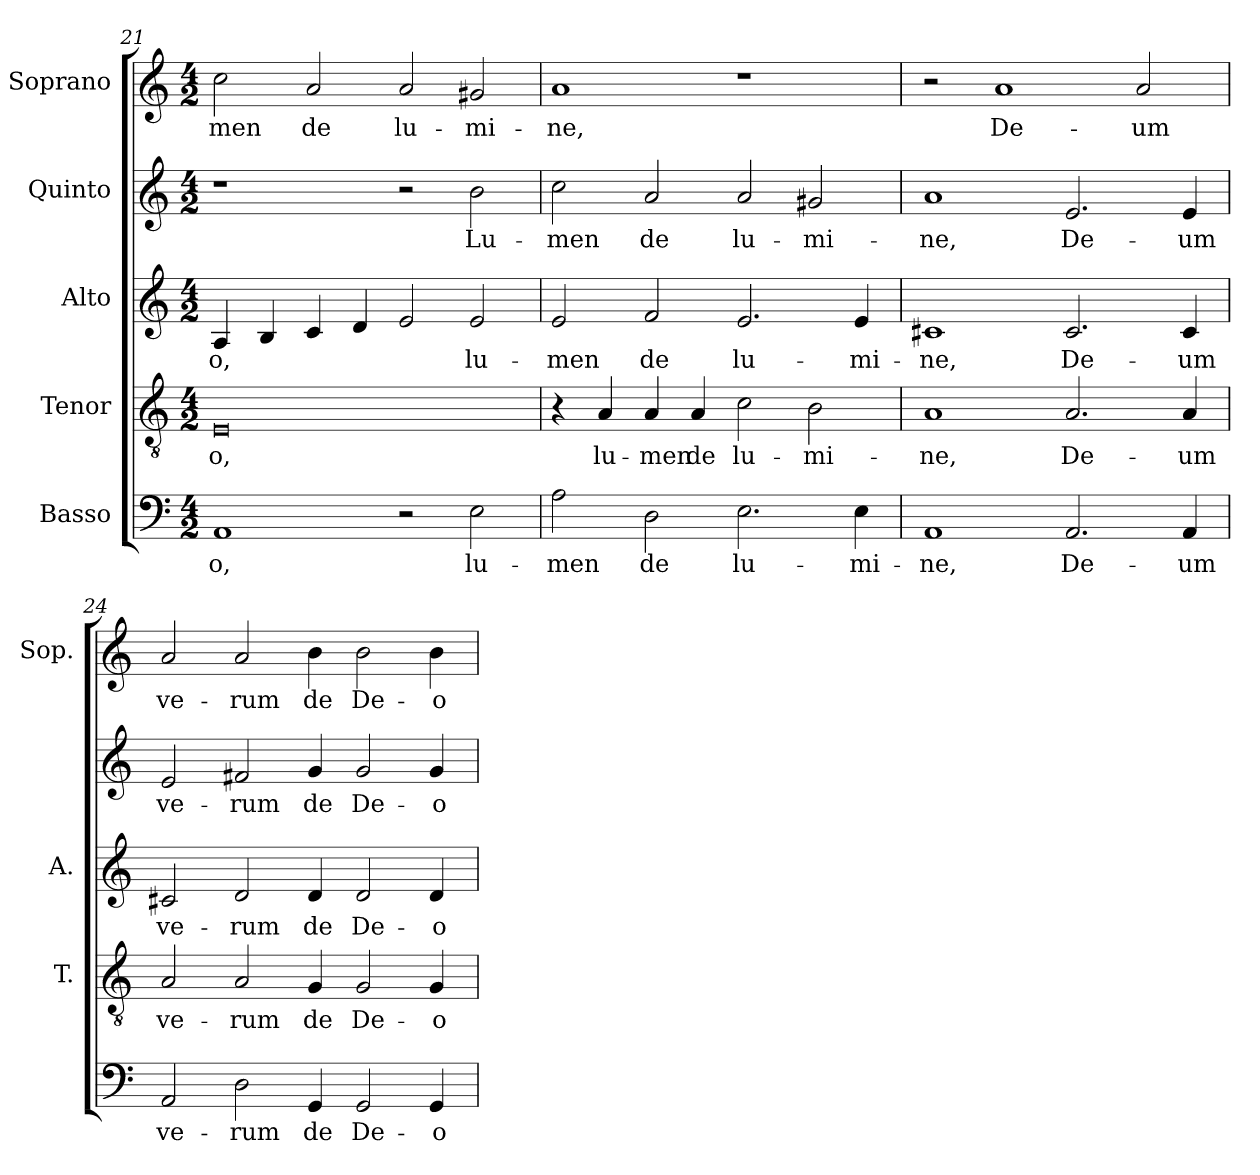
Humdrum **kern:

**kern	**text	**kern	**text	**kern	**text	**kern	**text	**kern	**text
*part5	*part5	*part4	*part4	*part3	*part3	*part2	*part2	*part1	*part1
*staff5	*staff5	*staff4	*staff4	*staff3	*staff3	*staff2	*staff2	*staff1	*staff1
*I"Basso	*	*I"Tenor	*	*I"Alto	*	*I"Quinto	*	*I"Soprano	*
*	*	*I'T.	*	*I'A.	*	*	*	*I'Sop.	*
*clefF4	*	*clefGv2	*	*clefG2	*	*clefG2	*	*clefG2	*
*	*	*ITrd7c12	*	*	*	*	*	*	*
*k[]	*	*k[]	*	*k[]	*	*k[]	*	*k[]	*
*C:	*	*C:	*	*C:	*	*C:	*	*C:	*
*M4/2	*	*M4/2	*	*M4/2	*	*M4/2	*	*M4/2	*
=21	=21	=21	=21	=21	=21	=21	=21	=21	=21
!	!LO:LY:b:color=#000000	!	!	!	!	!	!	!	!
!	!	!	!LO:LY:b:color=#000000	!	!	!	!	!	!
!	!	!	!	!	!LO:LY:b:color=#000000	!	!	!	!
!	!	!	!	!	!	!	!	!	!LO:LY:b:color=#000000
1AAi	-o,	0EEi	-o,	4Ai/	-o,	1r	.	2cci\	-men
.	.	.	.	4Bi/	.	.	.	.	.
!	!	!	!	!	!	!	!	!	!LO:LY:b:color=#000000
.	.	.	.	4ci/	.	.	.	2ai/	de
.	.	.	.	4di/	.	.	.	.	.
!	!	!	!	!	!	!	!	!	!LO:LY:b:color=#000000
2r	.	.	.	2ei/	.	2r	.	2ai/	lu-
!	!LO:LY:b:color=#000000	!	!	!	!	!	!	!	!
!	!	!	!	!	!LO:LY:b:color=#000000	!	!	!	!
!	!	!	!	!	!	!	!LO:LY:b:color=#000000	!	!
!	!	!	!	!	!	!	!	!	!LO:LY:b:color=#000000
2Ei\	lu-	.	.	2ei/	lu-	2bi\	Lu-	2g#Xi/	-mi-
=22	=22	=22	=22	=22	=22	=22	=22	=22	=22
!	!LO:LY:b:color=#000000	!	!	!	!	!	!	!	!
!	!	!	!	!	!LO:LY:b:color=#000000	!	!	!	!
!	!	!	!	!	!	!	!LO:LY:b:color=#000000	!	!
!	!	!	!	!	!	!	!	!	!LO:LY:b:color=#000000
2Ai\	-men	4r	.	2ei/	-men	2cci\	-men	1ai	-ne,
!	!	!	!LO:LY:b:color=#000000	!	!	!	!	!	!
.	.	4AAi/	lu-	.	.	.	.	.	.
!	!LO:LY:b:color=#000000	!	!	!	!	!	!	!	!
!	!	!	!LO:LY:b:color=#000000	!	!	!	!	!	!
!	!	!	!	!	!LO:LY:b:color=#000000	!	!	!	!
!	!	!	!	!	!	!	!LO:LY:b:color=#000000	!	!
2Di\	de	4AAi/	-men	2fi/	de	2ai/	de	.	.
!	!	!	!LO:LY:b:color=#000000	!	!	!	!	!	!
.	.	4AAi/	de	.	.	.	.	.	.
!	!LO:LY:b:color=#000000	!	!	!	!	!	!	!	!
!	!	!	!LO:LY:b:color=#000000	!	!	!	!	!	!
!	!	!	!	!	!LO:LY:b:color=#000000	!	!	!	!
!	!	!	!	!	!	!	!LO:LY:b:color=#000000	!	!
2.Ei\	lu-	2Ci\	lu-	2.ei/	lu-	2ai/	lu-	1r	.
!	!	!	!LO:LY:b:color=#000000	!	!	!	!	!	!
!	!	!	!	!	!	!	!LO:LY:b:color=#000000	!	!
.	.	2BBi\	-mi-	.	.	2g#Xi/	-mi-	.	.
!	!LO:LY:b:color=#000000	!	!	!	!	!	!	!	!
!	!	!	!	!	!LO:LY:b:color=#000000	!	!	!	!
4Ei\	-mi-	.	.	4ei/	-mi-	.	.	.	.
=23	=23	=23	=23	=23	=23	=23	=23	=23	=23
!	!LO:LY:b:color=#000000	!	!	!	!	!	!	!	!
!	!	!	!LO:LY:b:color=#000000	!	!	!	!	!	!
!	!	!	!	!	!LO:LY:b:color=#000000	!	!	!	!
!	!	!	!	!	!	!	!LO:LY:b:color=#000000	!	!
1AAi	-ne,	1AAi	-ne,	1c#Xi	-ne,	1ai	-ne,	2r	.
!	!	!	!	!	!	!	!	!	!LO:LY:b:color=#000000
.	.	.	.	.	.	.	.	1ai	De-
!	!LO:LY:b:color=#000000	!	!	!	!	!	!	!	!
!	!	!	!LO:LY:b:color=#000000	!	!	!	!	!	!
!	!	!	!	!	!LO:LY:b:color=#000000	!	!	!	!
!	!	!	!	!	!	!	!LO:LY:b:color=#000000	!	!
2.AAi/	De-	2.AAi/	De-	2.c#i/	De-	2.ei/	De-	.	.
!	!	!	!	!	!	!	!	!	!LO:LY:b:color=#000000
.	.	.	.	.	.	.	.	2ai/	-um
!	!LO:LY:b:color=#000000	!	!	!	!	!	!	!	!
!	!	!	!LO:LY:b:color=#000000	!	!	!	!	!	!
!	!	!	!	!	!LO:LY:b:color=#000000	!	!	!	!
!	!	!	!	!	!	!	!LO:LY:b:color=#000000	!	!
4AAi/	-um	4AAi/	-um	4c#i/	-um	4ei/	-um	.	.
=24	=24	=24	=24	=24	=24	=24	=24	=24	=24
!	!LO:LY:b:color=#000000	!	!	!	!	!	!	!	!
!	!	!	!LO:LY:b:color=#000000	!	!	!	!	!	!
!	!	!	!	!	!LO:LY:b:color=#000000	!	!	!	!
!	!	!	!	!	!	!	!LO:LY:b:color=#000000	!	!
!	!	!	!	!	!	!	!	!	!LO:LY:b:color=#000000
2AAi/	ve-	2AAi/	ve-	2c#Xi/	ve-	2ei/	ve-	2ai/	ve-
!	!LO:LY:b:color=#000000	!	!	!	!	!	!	!	!
!	!	!	!LO:LY:b:color=#000000	!	!	!	!	!	!
!	!	!	!	!	!LO:LY:b:color=#000000	!	!	!	!
!	!	!	!	!	!	!	!LO:LY:b:color=#000000	!	!
!	!	!	!	!	!	!	!	!	!LO:LY:b:color=#000000
2Di\	-rum	2AAi/	-rum	2di/	-rum	2f#Xi/	-rum	2ai/	-rum
!	!LO:LY:b:color=#000000	!	!	!	!	!	!	!	!
!	!	!	!LO:LY:b:color=#000000	!	!	!	!	!	!
!	!	!	!	!	!LO:LY:b:color=#000000	!	!	!	!
!	!	!	!	!	!	!	!LO:LY:b:color=#000000	!	!
!	!	!	!	!	!	!	!	!	!LO:LY:b:color=#000000
4GGi/	de	4GGi/	de	4di/	de	4gi/	de	4bi\	de
!	!LO:LY:b:color=#000000	!	!	!	!	!	!	!	!
!	!	!	!LO:LY:b:color=#000000	!	!	!	!	!	!
!	!	!	!	!	!LO:LY:b:color=#000000	!	!	!	!
!	!	!	!	!	!	!	!LO:LY:b:color=#000000	!	!
!	!	!	!	!	!	!	!	!	!LO:LY:b:color=#000000
2GGi/	De-	2GGi/	De-	2di/	De-	2gi/	De-	2bi\	De-
!	!LO:LY:b:color=#000000	!	!	!	!	!	!	!	!
!	!	!	!LO:LY:b:color=#000000	!	!	!	!	!	!
!	!	!	!	!	!LO:LY:b:color=#000000	!	!	!	!
!	!	!	!	!	!	!	!LO:LY:b:color=#000000	!	!
!	!	!	!	!	!	!	!	!	!LO:LY:b:color=#000000
4GGi/	-o	4GGi/	-o	4di/	-o	4gi/	-o	4bi\	-o
=	=	=	=	=	=	=	=	=	=
*-	*-	*-	*-	*-	*-	*-	*-	*-	*-
